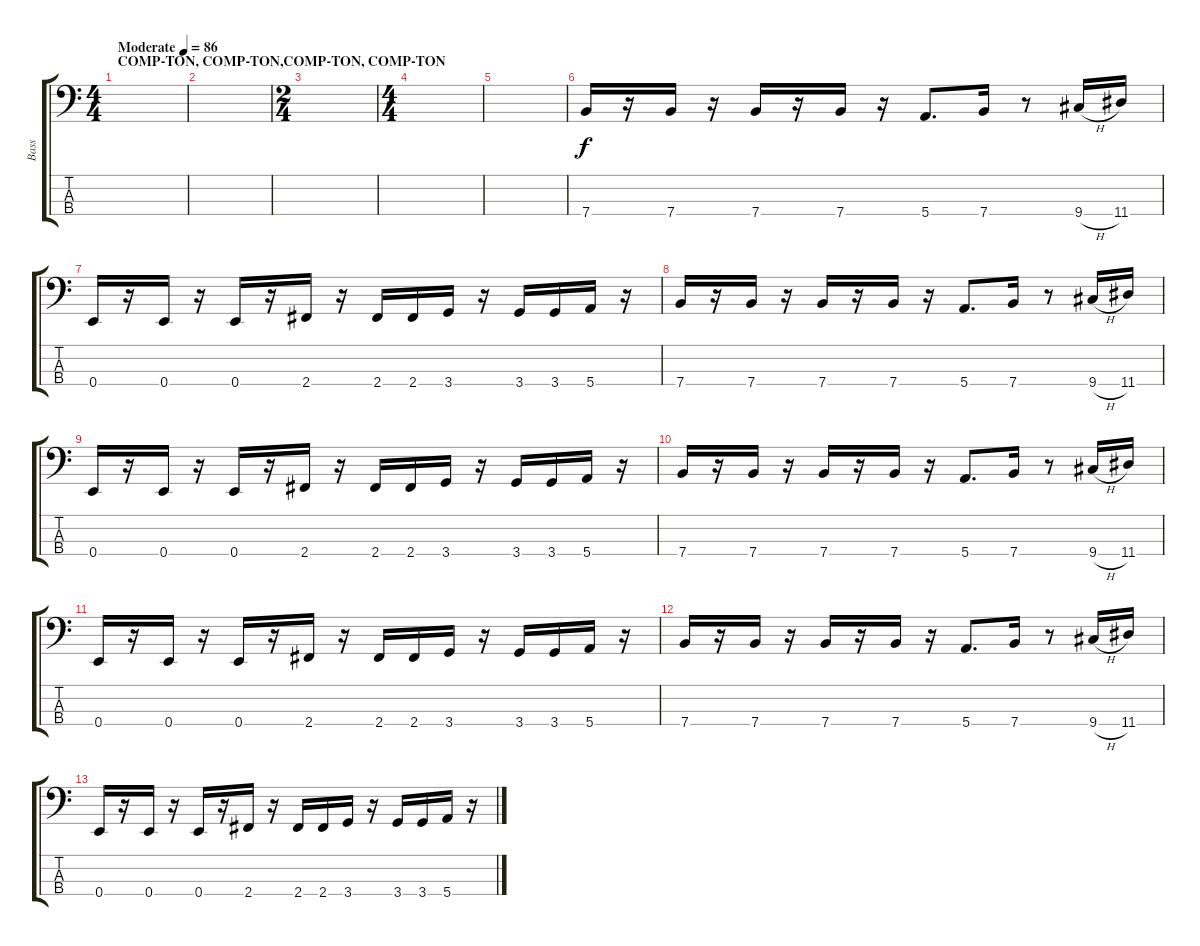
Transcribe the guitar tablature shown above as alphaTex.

\track ("Bass" "Bass") {instrument synthbass1}
\staff {score tabs}
\tuning (G2 D2 A1 E1) {hide}
\ts (4 4)
\section ("" "COMP-TON, COMP-TON,COMP-TON, COMP-TON")
\tempo (86 "Moderate")
\clef f4
\ks c
|
|
\ts (2 4)
|
\ts (4 4)
|
|
7.4.16 r.16 7.4.16 r.16 7.4.16 r.16 7.4.16 r.16 5.4.8{d} 7.4.16 r.8 9.4{h}.16 11.4.16 |
0.4.16 r.16 0.4.16 r.16 0.4.16 r.16 2.4.16 r.16 2.4.16 2.4.16 3.4.16 r.16 3.4.16 3.4.16 5.4.16 r.16 |
7.4.16 r.16 7.4.16 r.16 7.4.16 r.16 7.4.16 r.16 5.4.8{d} 7.4.16 r.8 9.4{h}.16 11.4.16 |
0.4.16 r.16 0.4.16 r.16 0.4.16 r.16 2.4.16 r.16 2.4.16 2.4.16 3.4.16 r.16 3.4.16 3.4.16 5.4.16 r.16 |
7.4.16 r.16 7.4.16 r.16 7.4.16 r.16 7.4.16 r.16 5.4.8{d} 7.4.16 r.8 9.4{h}.16 11.4.16 |
0.4.16 r.16 0.4.16 r.16 0.4.16 r.16 2.4.16 r.16 2.4.16 2.4.16 3.4.16 r.16 3.4.16 3.4.16 5.4.16 r.16 |
7.4.16 r.16 7.4.16 r.16 7.4.16 r.16 7.4.16 r.16 5.4.8{d} 7.4.16 r.8 9.4{h}.16 11.4.16 |
0.4.16 r.16 0.4.16 r.16 0.4.16 r.16 2.4.16 r.16 2.4.16 2.4.16 3.4.16 r.16 3.4.16 3.4.16 5.4.16 r.16
